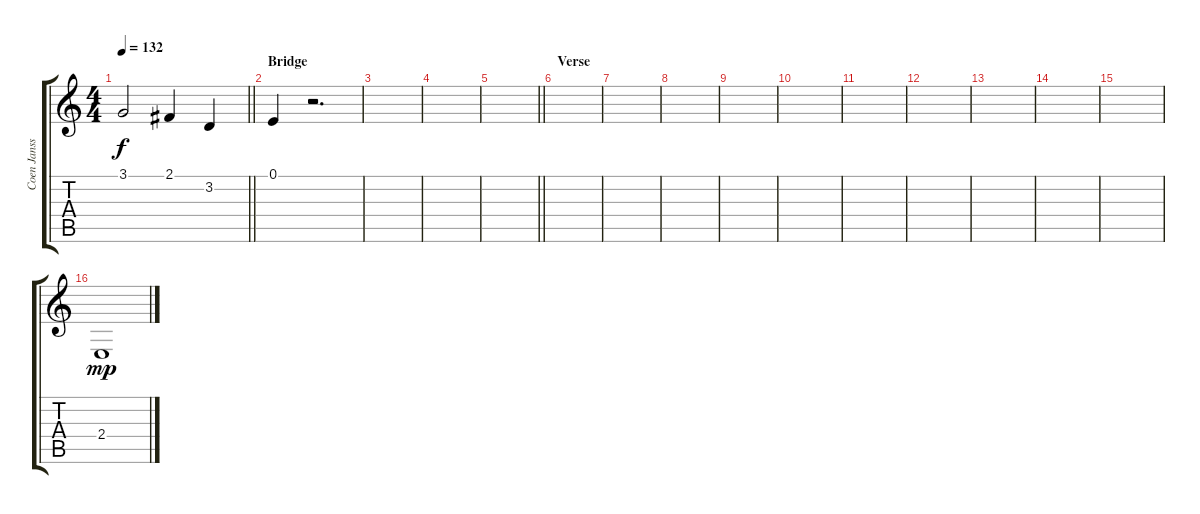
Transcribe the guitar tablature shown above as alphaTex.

\track ("Coen Janssen" "Coen Janss") {instrument frenchhorn}
\staff {score tabs}
\tuning (E4 B3 G3 D3 A2 E2) {hide}
\ts (4 4)
\tempo 132
\clef g2
\barLineRight lightlight
\ks c
3.1.2{dy f} 2.1.4 3.2.4 |
\section ("" "Bridge")
0.1.4 r.2{d} |
|
|
\barLineRight lightlight
|
\section ("" "Verse")
|
|
|
|
|
|
|
|
|
|
2.4.1{dy mp}
